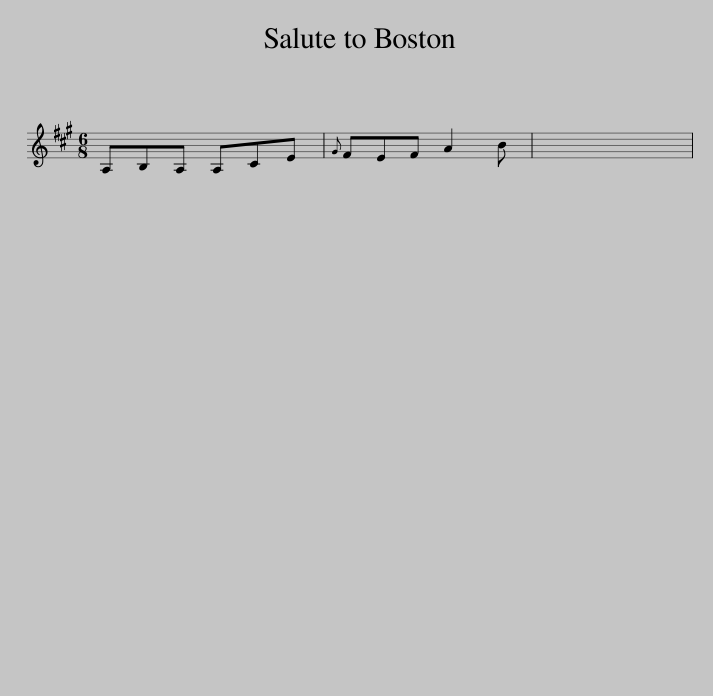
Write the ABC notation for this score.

X:1
L:1/8
M:6/8
I:linebreak $
K:A
V:1 treble
V:1
 A,B,A, A,CE |{G} FEF A2 B | x6 | %3
